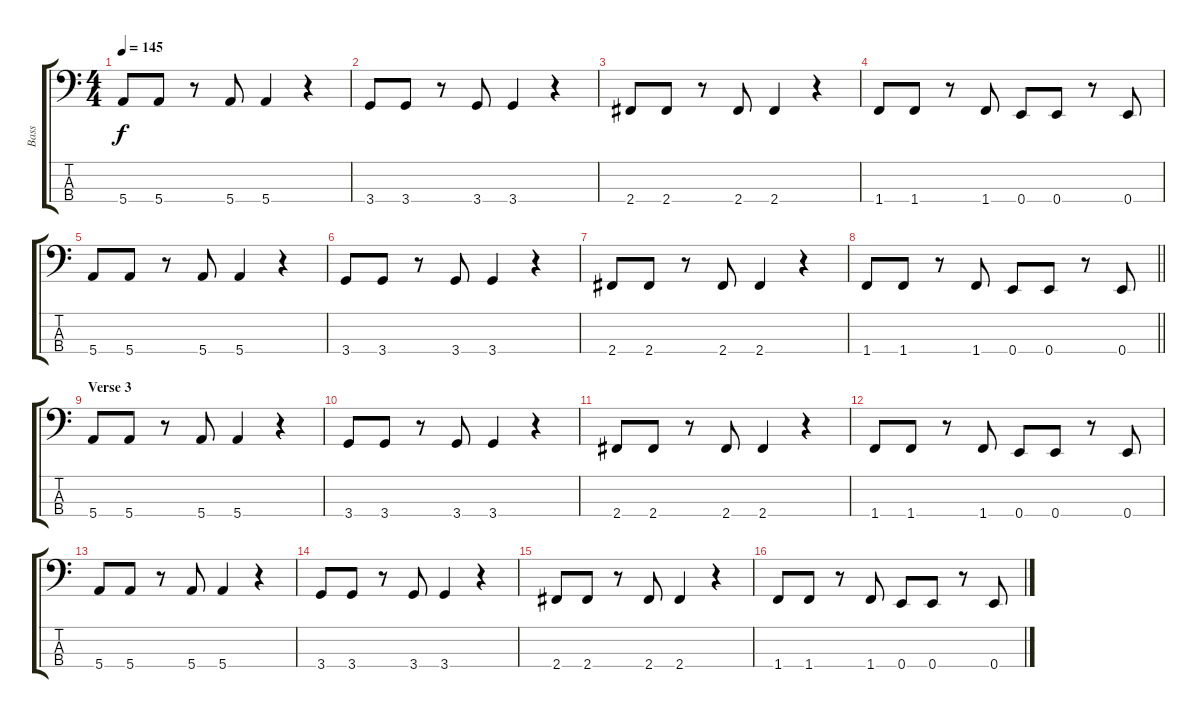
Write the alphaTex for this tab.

\track ("Bass" "Bass") {instrument electricbassfinger}
\staff {score tabs}
\tuning (G2 D2 A1 E1) {hide}
\ts (4 4)
\tempo 145
\clef f4
\ks c
5.4.8{dy f} 5.4.8 r.8 5.4.8 5.4.4 r.4 |
3.4.8 3.4.8 r.8 3.4.8 3.4.4 r.4 |
2.4.8 2.4.8 r.8 2.4.8 2.4.4 r.4 |
1.4.8 1.4.8 r.8 1.4.8 0.4.8 0.4.8 r.8 0.4.8 |
5.4.8 5.4.8 r.8 5.4.8 5.4.4 r.4 |
3.4.8 3.4.8 r.8 3.4.8 3.4.4 r.4 |
2.4.8 2.4.8 r.8 2.4.8 2.4.4 r.4 |
\barLineRight lightlight
1.4.8 1.4.8 r.8 1.4.8 0.4.8 0.4.8 r.8 0.4.8 |
\section ("" "Verse 3")
5.4.8 5.4.8 r.8 5.4.8 5.4.4 r.4 |
3.4.8 3.4.8 r.8 3.4.8 3.4.4 r.4 |
2.4.8 2.4.8 r.8 2.4.8 2.4.4 r.4 |
1.4.8 1.4.8 r.8 1.4.8 0.4.8 0.4.8 r.8 0.4.8 |
5.4.8 5.4.8 r.8 5.4.8 5.4.4 r.4 |
3.4.8 3.4.8 r.8 3.4.8 3.4.4 r.4 |
2.4.8 2.4.8 r.8 2.4.8 2.4.4 r.4 |
1.4.8 1.4.8 r.8 1.4.8 0.4.8 0.4.8 r.8 0.4.8
